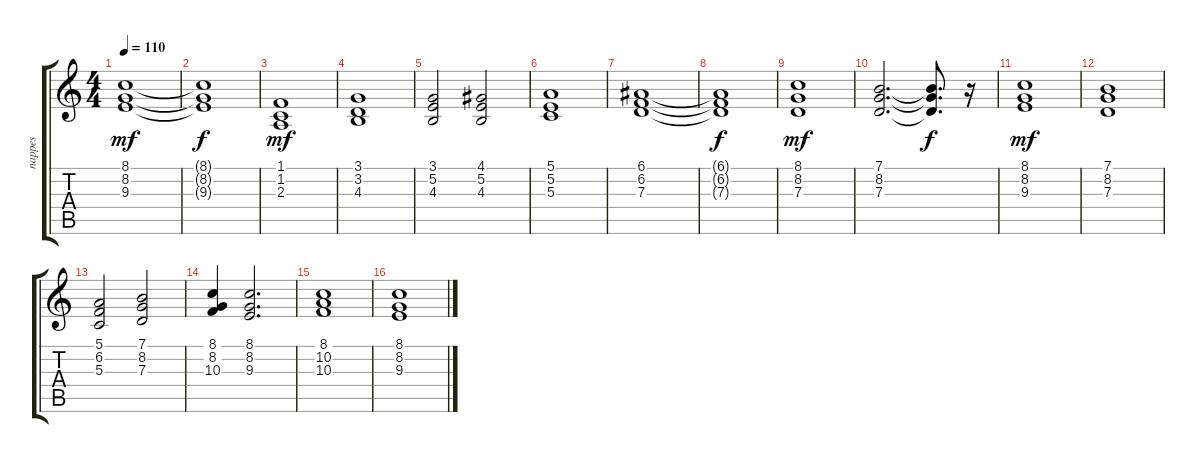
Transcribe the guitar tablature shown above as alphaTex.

\track ("nappes" "nappes") {instrument pad7halo}
\staff {score tabs}
\tuning (E4 B3 G3 D3 A2 E2) {hide}
\ts (4 4)
\tempo 110
\clef g2
\ks c
(8.1 8.2 9.3).1{dy mf} |
(8.1{t} 8.2{t} 9.3{t}).1{dy f} |
(1.1 1.2 2.3).1{dy mf} |
(3.1 3.2 4.3).1 |
(3.1 5.2 4.3).2 (4.1 5.2 4.3).2 |
(5.1 5.2 5.3).1 |
(6.1 6.2 7.3).1 |
(6.1{t} 6.2{t} 7.3{t}).1{dy f} |
(8.1 8.2 7.3).1{dy mf} |
(7.1 8.2 7.3).2{d} (7.1{t} 8.2{t} 7.3{t}).8{d dy f} r.16 |
(8.1 8.2 9.3).1{dy mf} |
(7.1 8.2 7.3).1 |
(5.1 6.2 5.3).2 (7.1 8.2 7.3).2 |
(8.1 8.2 10.3).4 (8.1 8.2 9.3).2{d} |
(8.1 10.2 10.3).1 |
(8.1 8.2 9.3).1
